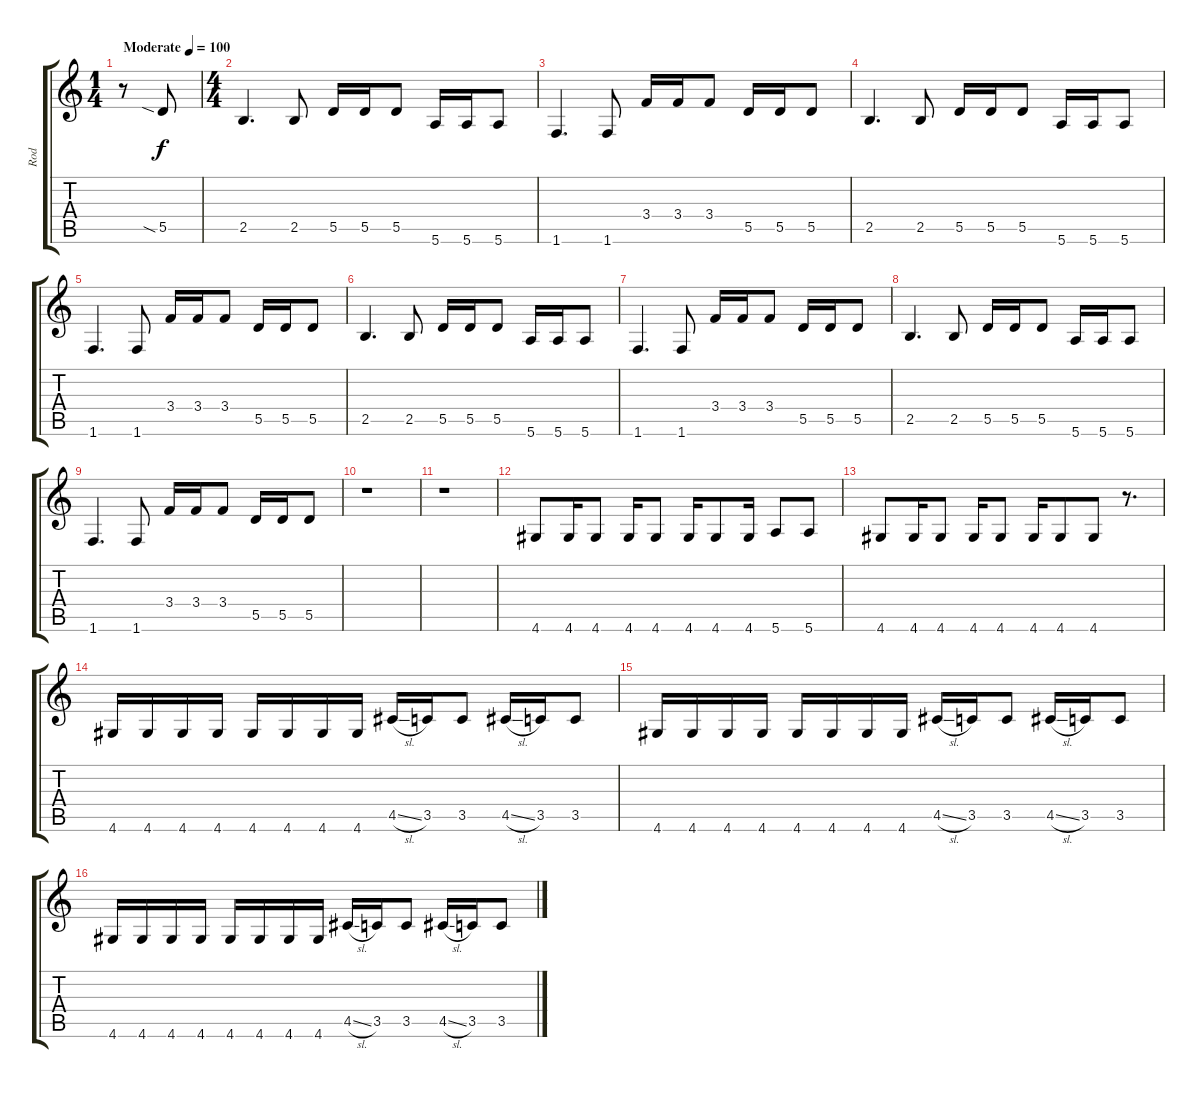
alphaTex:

\track ("Rod" "Rod") {instrument electricbasspick}
\staff {score tabs}
\tuning (E4 B3 G3 D3 A2 E2) {hide}
\ts (1 4)
\tempo (100 "Moderate")
\clef g2
\ks c
r.8{dy f instrument electricbasspick} 5.5{sia}.8 |
\ts (4 4)
2.5.4{d} 2.5.8 5.5.16 5.5.16 5.5.8 5.6.16 5.6.16 5.6.8 |
1.6.4{d} 1.6.8 3.4.16 3.4.16 3.4.8 5.5.16 5.5.16 5.5.8 |
2.5.4{d} 2.5.8 5.5.16 5.5.16 5.5.8 5.6.16 5.6.16 5.6.8 |
1.6.4{d} 1.6.8 3.4.16 3.4.16 3.4.8 5.5.16 5.5.16 5.5.8 |
2.5.4{d} 2.5.8 5.5.16 5.5.16 5.5.8 5.6.16 5.6.16 5.6.8 |
1.6.4{d} 1.6.8 3.4.16 3.4.16 3.4.8 5.5.16 5.5.16 5.5.8 |
2.5.4{d} 2.5.8 5.5.16 5.5.16 5.5.8 5.6.16 5.6.16 5.6.8 |
1.6.4{d} 1.6.8 3.4.16 3.4.16 3.4.8 5.5.16 5.5.16 5.5.8 |
r.1 |
r.1 |
4.6.8 4.6.16 4.6.8 4.6.16 4.6.8 4.6.16 4.6.8 4.6.16 5.6.8 5.6.8 |
4.6.8 4.6.16 4.6.8 4.6.16 4.6.8 4.6.16 4.6.8 4.6.8 r.8{d} |
4.6.16 4.6.16 4.6.16 4.6.16 4.6.16 4.6.16 4.6.16 4.6.16 4.5{sl}.16 3.5.16 3.5.8 4.5{sl}.16 3.5.16 3.5.8 |
4.6.16 4.6.16 4.6.16 4.6.16 4.6.16 4.6.16 4.6.16 4.6.16 4.5{sl}.16 3.5.16 3.5.8 4.5{sl}.16 3.5.16 3.5.8 |
4.6.16 4.6.16 4.6.16 4.6.16 4.6.16 4.6.16 4.6.16 4.6.16 4.5{sl}.16 3.5.16 3.5.8 4.5{sl}.16 3.5.16 3.5.8
